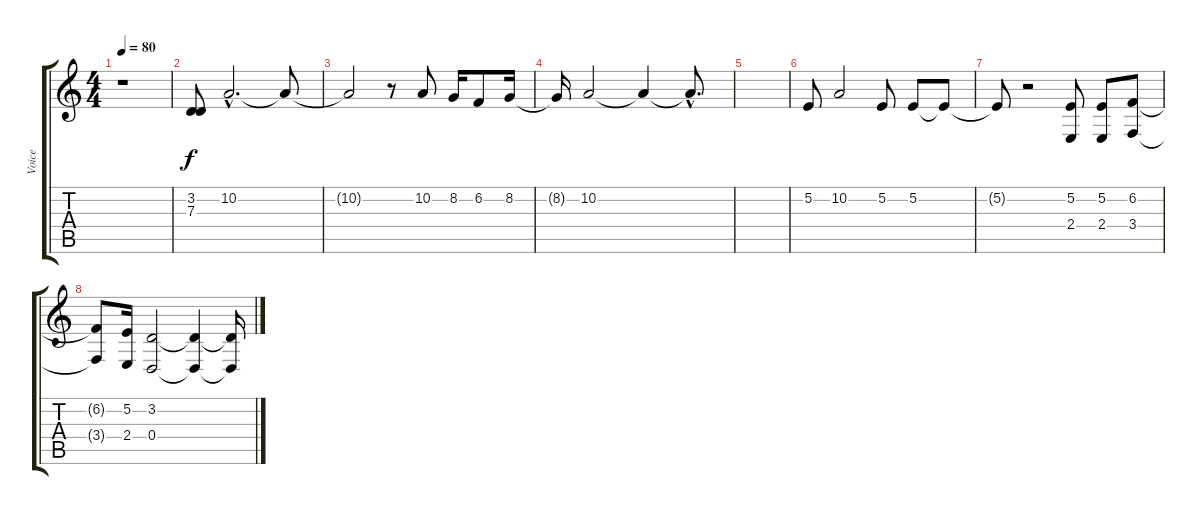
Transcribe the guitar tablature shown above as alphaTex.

\track ("Voice" "Voice") {instrument lead6voice}
\staff {score tabs}
\tuning (E4 B3 G3 D3 A2 E2) {hide}
\ts (4 4)
\tempo 80
\clef g2
\ks c
r.1{dy f} |
(3.2 7.3).8 10.2{hac}.2{d} 10.2{t}.8 |
10.2{t}.2 r.8 10.2.8 8.2.16 6.2.8 8.2.16 |
8.2{t}.16 10.2.2 10.2{t}.4 10.2{hac t}.8{d} |
|
5.2.8 10.2.2 5.2.8 5.2.8 5.2{t}.8 |
5.2{t}.8 r.2 (5.2 2.4).8 (5.2 2.4).8 (6.2 3.4).8 |
(6.2{t} 3.4{t}).8 (5.2 2.4).16 (3.2 0.4).2 (3.2{t} 0.4{t}).4 (3.2{t} 0.4{t}).16
